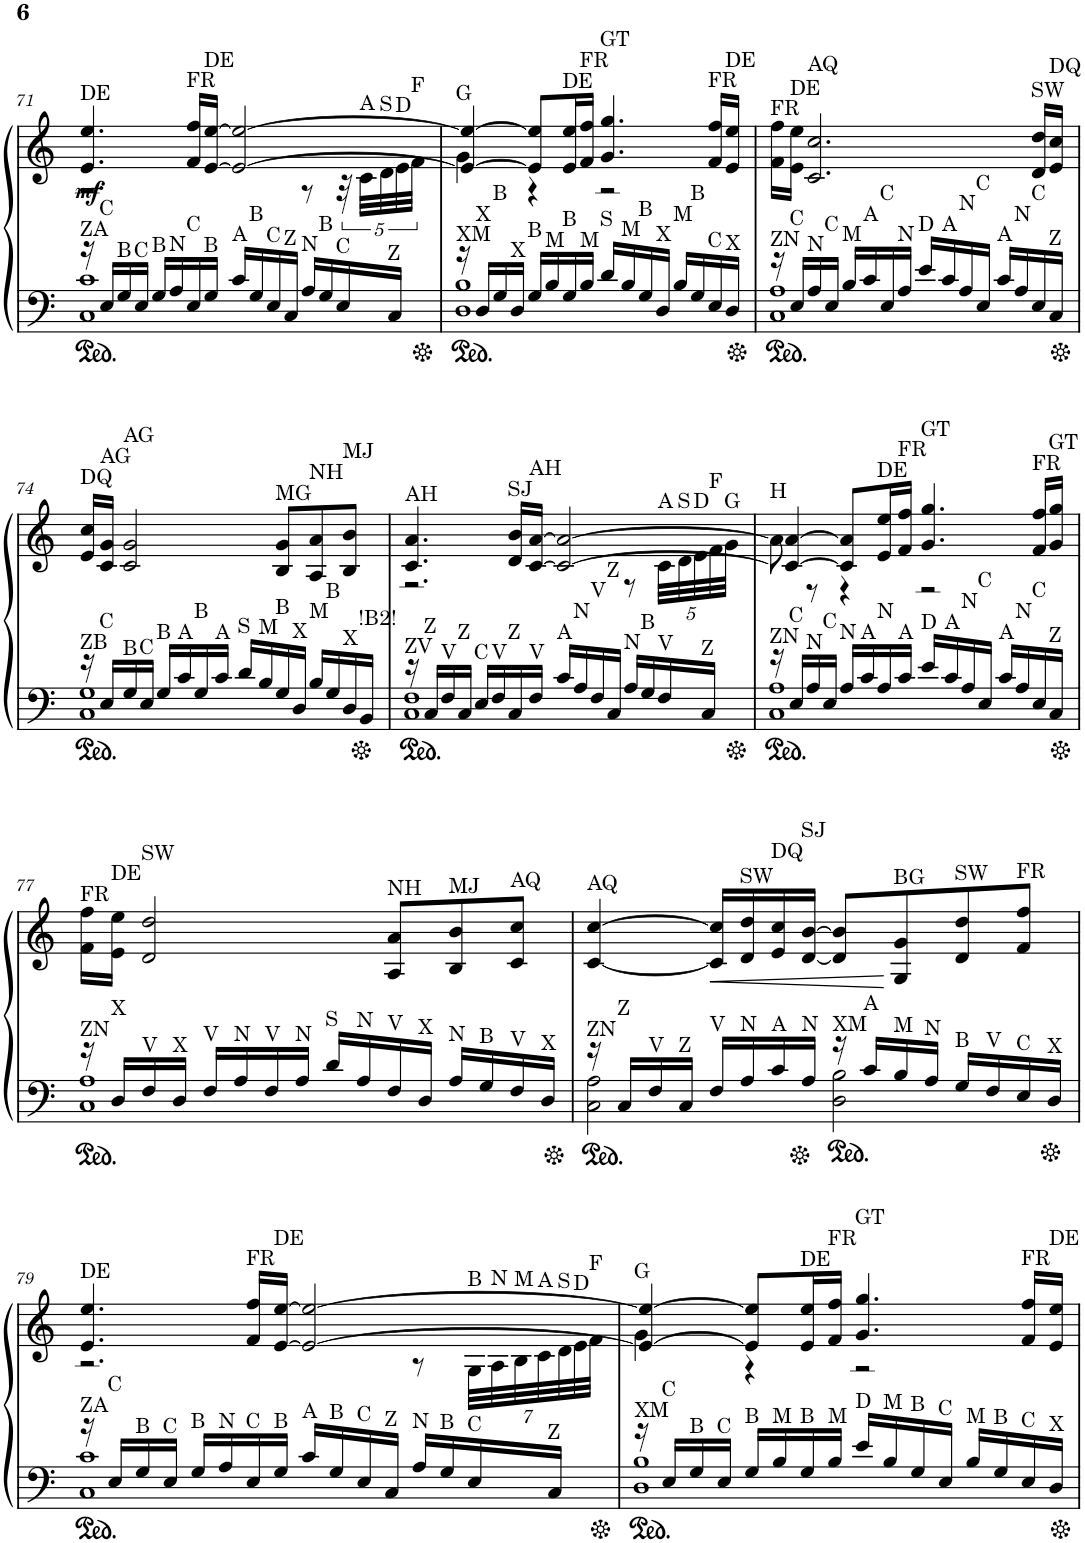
**kern	**kern	**dynam
*part1	*part1	*part1
*staff2	*staff1	*staff1/2
*I"Piano	*	*
*I'Pno.	*	*
!!LO:PB:g=z
*clefF4	*clefG2	*
*k[]	*k[]	*
*M4/4	*M4/4	*
=71	=71	=71
*^	*^	*
!	!	!LO:TX:a:t=DE	!	!
!LO:TX:a:t=ZA	!	!	!	!
!	!	!	!	!LO:DY:b
16r	1C 1c	4.e/ 4.ee/	2.r	mf
!LO:TX:a:t=C	!	!	!	!
16E/LL	.	.	.	.
!LO:TX:a:t=B	!	!	!	!
16G/	.	.	.	.
!LO:TX:a:t=C	!	!	!	!
16E/JJ	.	.	.	.
!LO:TX:a:t=B	!	!	!	!
16G/LL	.	.	.	.
!LO:TX:a:t=N	!	!	!	!
16A/	.	.	.	.
!	!	!LO:TX:a:t=FR	!	!
!LO:TX:a:t=C	!	!	!	!
16E/	.	16f/ 16ff/LL	.	.
!	!	!LO:TX:a:t=DE	!	!
!LO:TX:a:t=B	!	!	!	!
16G/JJ	.	[16e/ [16ee/JJ	.	.
!LO:TX:a:t=A	!	!	!	!
16c/LL	.	2e/_ 2ee/_	.	.
!LO:TX:a:t=B	!	!	!	!
16G/	.	.	.	.
!LO:TX:a:t=C	!	!	!	!
16E/	.	.	.	.
!LO:TX:a:t=Z	!	!	!	!
16C/JJ	.	.	.	.
!LO:TX:a:t=N	!	!	!	!
16A/LL	.	.	8r	.
!LO:TX:a:t=B	!	!	!	!
16G/	.	.	.	.
!LO:TX:a:t=C	!	!	!	!
16E/	.	.	40r	.
!	!	!	!LO:TX:a:t=A	!
.	.	.	40c\LLL	.
!	!	!	!LO:TX:a:t=S	!
.	.	.	40d\	.
!LO:TX:a:t=Z	!	!	!	!
16C/JJ	.	.	.	.
!	!	!	!LO:TX:a:t=D	!
.	.	.	40e\	.
!	!	!	!LO:TX:a:t=F	!
.	.	.	40f\JJJ	.
=72	=72	=72	=72	=72
!	!	!LO:TX:a:t=G	!	!
!LO:TX:a:t=XM	!	!	!	!
16r	1D 1B	4e/_ 4ee/_	4g\	.
!LO:TX:a:t=X	!	!	!	!
16D/LL	.	.	.	.
!LO:TX:a:t=B	!	!	!	!
16G/	.	.	.	.
!LO:TX:a:t=X	!	!	!	!
16D/JJ	.	.	.	.
!LO:TX:a:t=B	!	!	!	!
16G/LL	.	8e/] 8ee/]L	4r	.
!LO:TX:a:t=M	!	!	!	!
16B/	.	.	.	.
!	!	!LO:TX:a:t=DE	!	!
!LO:TX:a:t=B	!	!	!	!
16G/	.	16e/ 16ee/L	.	.
!	!	!LO:TX:a:t=FR	!	!
!LO:TX:a:t=M	!	!	!	!
16B/JJ	.	16f/ 16ff/JJ	.	.
!	!	!LO:TX:a:t=GT	!	!
!LO:TX:a:t=S	!	!	!	!
16d/LL	.	4.g/ 4.gg/	2r	.
!LO:TX:a:t=M	!	!	!	!
16B/	.	.	.	.
!LO:TX:a:t=B	!	!	!	!
16G/	.	.	.	.
!LO:TX:a:t=X	!	!	!	!
16D/JJ	.	.	.	.
!LO:TX:a:t=M	!	!	!	!
16B/LL	.	.	.	.
!LO:TX:a:t=B	!	!	!	!
16G/	.	.	.	.
!	!	!LO:TX:a:t=FR	!	!
!LO:TX:a:t=C	!	!	!	!
16E/	.	16f/ 16ff/LL	.	.
!	!	!LO:TX:a:t=DE	!	!
!LO:TX:a:t=X	!	!	!	!
16D/JJ	.	16e/ 16ee/JJ	.	.
*	*	*v	*v	*
=73	=73	=73	=73
!	!	!LO:TX:a:t=FR	!
!LO:TX:a:t=ZN	!	!	!
16r	1C 1A	16f\ 16ff\LL	.
!	!	!LO:TX:a:t=DE	!
!LO:TX:a:t=C	!	!	!
16E/LL	.	16e\ 16ee\JJ	.
!	!	!LO:TX:a:t=AQ	!
!LO:TX:a:t=N	!	!	!
16A/	.	2.c/ 2.cc/	.
!LO:TX:a:t=C	!	!	!
16E/JJ	.	.	.
!LO:TX:a:t=M	!	!	!
16B/LL	.	.	.
!LO:TX:a:t=A	!	!	!
16c/	.	.	.
!LO:TX:a:t=C	!	!	!
16E/	.	.	.
!LO:TX:a:t=N	!	!	!
16A/JJ	.	.	.
!LO:TX:a:t=D	!	!	!
16e/LL	.	.	.
!LO:TX:a:t=A	!	!	!
16c/	.	.	.
!LO:TX:a:t=N	!	!	!
16A/	.	.	.
!LO:TX:a:t=C	!	!	!
16E/JJ	.	.	.
!LO:TX:a:t=A	!	!	!
16c/LL	.	.	.
!LO:TX:a:t=N	!	!	!
16A/	.	.	.
!	!	!LO:TX:a:t=SW	!
!LO:TX:a:t=C	!	!	!
16E/	.	16d/ 16dd/LL	.
!	!	!LO:TX:a:t=DQ	!
!LO:TX:a:t=Z	!	!	!
16C/JJ	.	16e/ 16cc/JJ	.
!!LO:LB:g=z
=74	=74	=74	=74
!	!	!LO:TX:a:t=DQ	!
!LO:TX:a:t=ZB	!	!	!
16r	1C 1G	16e/ 16cc/LL	.
!	!	!LO:TX:a:t=AG	!
!LO:TX:a:t=C	!	!	!
16E/LL	.	16c/ 16g/JJ	.
!	!	!LO:TX:a:t=AG	!
!LO:TX:a:t=B	!	!	!
16G/	.	2c/ 2g/	.
!LO:TX:a:t=C	!	!	!
16E/JJ	.	.	.
!LO:TX:a:t=B	!	!	!
16G/LL	.	.	.
!LO:TX:a:t=A	!	!	!
16c/	.	.	.
!LO:TX:a:t=B	!	!	!
16G/	.	.	.
!LO:TX:a:t=A	!	!	!
16c/JJ	.	.	.
!LO:TX:a:t=S	!	!	!
16d/LL	.	.	.
!LO:TX:a:t=M	!	!	!
16B/	.	.	.
!	!	!LO:TX:a:t=MG	!
!LO:TX:a:t=B	!	!	!
16G/	.	8B/ 8g/L	.
!LO:TX:a:t=X	!	!	!
16D/JJ	.	.	.
!	!	!LO:TX:a:t=NH	!
!LO:TX:a:t=M	!	!	!
16B/LL	.	8A/ 8a/	.
!LO:TX:a:t=B	!	!	!
16G/	.	.	.
!	!	!LO:TX:a:t=MJ	!
!LO:TX:a:t=X	!	!	!
16D/	.	8B/ 8b/J	.
!LO:TX:a:t=!B2!	!	!	!
16BB/JJ	.	.	.
=75	=75	=75	=75
*	*	*^	*
!	!	!LO:TX:a:t=AH	!	!
!LO:TX:a:t=ZV	!	!	!	!
16r	1C 1F	4.c/ 4.a/	2.r	.
!LO:TX:a:t=Z	!	!	!	!
16C/LL	.	.	.	.
!LO:TX:a:t=V	!	!	!	!
16F/	.	.	.	.
!LO:TX:a:t=Z	!	!	!	!
16C/JJ	.	.	.	.
!LO:TX:a:t=C	!	!	!	!
16E/LL	.	.	.	.
!LO:TX:a:t=V	!	!	!	!
16F/	.	.	.	.
!	!	!LO:TX:a:t=SJ	!	!
!LO:TX:a:t=Z	!	!	!	!
16C/	.	16d/ 16b/LL	.	.
!	!	!LO:TX:a:t=AH	!	!
!LO:TX:a:t=V	!	!	!	!
16F/JJ	.	[16c/ [16a/JJ	.	.
!LO:TX:a:t=A	!	!	!	!
16c/LL	.	2c/_ 2a/_	.	.
!LO:TX:a:t=N	!	!	!	!
16A/	.	.	.	.
!LO:TX:a:t=V	!	!	!	!
16F/	.	.	.	.
!LO:TX:a:t=Z	!	!	!	!
16C/JJ	.	.	.	.
!LO:TX:a:t=N	!	!	!	!
16A/LL	.	.	8r	.
!LO:TX:a:t=B	!	!	!	!
16G/	.	.	.	.
*	*	*	*Xbrackettup	*
!	!	!	!LO:TX:a:t=A	!
!LO:TX:a:t=V	!	!	!	!
16F/	.	.	40c\LLL	.
!	!	!	!LO:TX:a:t=S	!
.	.	.	40d\	.
!	!	!	!LO:TX:a:t=D	!
.	.	.	40e\	.
!LO:TX:a:t=Z	!	!	!	!
16C/JJ	.	.	.	.
!	!	!	!LO:TX:a:t=F	!
.	.	.	40f\	.
!	!	!	!LO:TX:a:t=G	!
.	.	.	40g\JJJ	.
=76	=76	=76	=76	=76
!	!	!LO:TX:a:t=H	!	!
!LO:TX:a:t=ZN	!	!	!	!
16r	1C 1A	4c/_ 4a/_	8a\	.
!LO:TX:a:t=C	!	!	!	!
16E/LL	.	.	.	.
!LO:TX:a:t=N	!	!	!	!
16A/	.	.	8r	.
!LO:TX:a:t=C	!	!	!	!
16E/JJ	.	.	.	.
!LO:TX:a:t=N	!	!	!	!
16A/LL	.	8c/] 8a/]L	4r	.
!LO:TX:a:t=A	!	!	!	!
16c/	.	.	.	.
!	!	!LO:TX:a:t=DE	!	!
!LO:TX:a:t=N	!	!	!	!
16A/	.	16e/ 16ee/L	.	.
!	!	!LO:TX:a:t=FR	!	!
!LO:TX:a:t=A	!	!	!	!
16c/JJ	.	16f/ 16ff/JJ	.	.
!	!	!LO:TX:a:t=GT	!	!
!LO:TX:a:t=D	!	!	!	!
16e/LL	.	4.g/ 4.gg/	2r	.
!LO:TX:a:t=A	!	!	!	!
16c/	.	.	.	.
!LO:TX:a:t=N	!	!	!	!
16A/	.	.	.	.
!LO:TX:a:t=C	!	!	!	!
16E/JJ	.	.	.	.
!LO:TX:a:t=A	!	!	!	!
16c/LL	.	.	.	.
!LO:TX:a:t=N	!	!	!	!
16A/	.	.	.	.
!	!	!LO:TX:a:t=FR	!	!
!LO:TX:a:t=C	!	!	!	!
16E/	.	16f/ 16ff/LL	.	.
!	!	!LO:TX:a:t=GT	!	!
!LO:TX:a:t=Z	!	!	!	!
16C/JJ	.	16g/ 16gg/JJ	.	.
*	*	*v	*v	*
!!LO:LB:g=z
=77	=77	=77	=77
!	!	!LO:TX:a:t=FR	!
!LO:TX:a:t=ZN	!	!	!
16r	1C 1A	16f\ 16ff\LL	.
!	!	!LO:TX:a:t=DE	!
!LO:TX:a:t=X	!	!	!
16D/LL	.	16e\ 16ee\JJ	.
!	!	!LO:TX:a:t=SW	!
!LO:TX:a:t=V	!	!	!
16F/	.	2d/ 2dd/	.
!LO:TX:a:t=X	!	!	!
16D/JJ	.	.	.
!LO:TX:a:t=V	!	!	!
16F/LL	.	.	.
!LO:TX:a:t=N	!	!	!
16A/	.	.	.
!LO:TX:a:t=V	!	!	!
16F/	.	.	.
!LO:TX:a:t=N	!	!	!
16A/JJ	.	.	.
!LO:TX:a:t=S	!	!	!
16d/LL	.	.	.
!LO:TX:a:t=N	!	!	!
16A/	.	.	.
!	!	!LO:TX:a:t=NH	!
!LO:TX:a:t=V	!	!	!
16F/	.	8A/ 8a/L	.
!LO:TX:a:t=X	!	!	!
16D/JJ	.	.	.
!	!	!LO:TX:a:t=MJ	!
!LO:TX:a:t=N	!	!	!
16A/LL	.	8B/ 8b/	.
!LO:TX:a:t=B	!	!	!
16G/	.	.	.
!	!	!LO:TX:a:t=AQ	!
!LO:TX:a:t=V	!	!	!
16F/	.	8c/ 8cc/J	.
!LO:TX:a:t=X	!	!	!
16D/JJ	.	.	.
=78	=78	=78	=78
!	!	!LO:TX:a:t=AQ	!
!LO:TX:a:t=ZN	!	!	!
16r	2C\ 2A\	[4c/ [4cc/	.
!LO:TX:a:t=Z	!	!	!
16C/LL	.	.	.
!LO:TX:a:t=V	!	!	!
16F/	.	.	.
!LO:TX:a:t=Z	!	!	!
16C/JJ	.	.	.
!LO:TX:a:t=V	!	!	!
!	!	!	!LO:HP:b
16F/LL	.	16c/] 16cc/]LL	<
!	!	!LO:TX:a:t=SW	!
!LO:TX:a:t=N	!	!	!
16A/	.	16d/ 16dd/	.
!	!	!LO:TX:a:t=DQ	!
!LO:TX:a:t=A	!	!	!
16c/	.	16e/ 16cc/	.
!	!	!LO:TX:a:t=SJ	!
!LO:TX:a:t=N	!	!	!
16A/JJ	.	[16d/ [16b/JJ	.
!LO:TX:a:t=XM	!	!	!
16r	2D\ 2B\	8d/] 8b/]L	.
!LO:TX:a:t=A	!	!	!
16c/LL	.	.	.
!	!	!LO:TX:a:t=BG	!
!LO:TX:a:t=M	!	!	!
16B/	.	8G/ 8g/	[
!LO:TX:a:t=N	!	!	!
16A/JJ	.	.	.
!	!	!LO:TX:a:t=SW	!
!LO:TX:a:t=B	!	!	!
16G/LL	.	8d/ 8dd/	.
!LO:TX:a:t=V	!	!	!
16F/	.	.	.
!	!	!LO:TX:a:t=FR	!
!LO:TX:a:t=C	!	!	!
16E/	.	8f/ 8ff/J	.
!LO:TX:a:t=X	!	!	!
16D/JJ	.	.	.
!!LO:LB:g=z
=79	=79	=79	=79
*	*	*^	*
!	!	!LO:TX:a:t=DE	!	!
!LO:TX:a:t=ZA	!	!	!	!
16r	1C 1c	4.e/ 4.ee/	2.r	.
!LO:TX:a:t=C	!	!	!	!
16E/LL	.	.	.	.
!LO:TX:a:t=B	!	!	!	!
16G/	.	.	.	.
!LO:TX:a:t=C	!	!	!	!
16E/JJ	.	.	.	.
!LO:TX:a:t=B	!	!	!	!
16G/LL	.	.	.	.
!LO:TX:a:t=N	!	!	!	!
16A/	.	.	.	.
!	!	!LO:TX:a:t=FR	!	!
!LO:TX:a:t=C	!	!	!	!
16E/	.	16f/ 16ff/LL	.	.
!	!	!LO:TX:a:t=DE	!	!
!LO:TX:a:t=B	!	!	!	!
16G/JJ	.	[16e/ [16ee/JJ	.	.
!LO:TX:a:t=A	!	!	!	!
16c/LL	.	2e/_ 2ee/_	.	.
!LO:TX:a:t=B	!	!	!	!
16G/	.	.	.	.
!LO:TX:a:t=C	!	!	!	!
16E/	.	.	.	.
!LO:TX:a:t=Z	!	!	!	!
16C/JJ	.	.	.	.
!LO:TX:a:t=N	!	!	!	!
16A/LL	.	.	8r	.
!LO:TX:a:t=B	!	!	!	!
16G/	.	.	.	.
!	!	!	!LO:TX:a:t=B	!
!LO:TX:a:t=C	!	!	!	!
16E/	.	.	56G\LLL	.
!	!	!	!LO:TX:a:t=N	!
.	.	.	56A\	.
!	!	!	!LO:TX:a:t=M	!
.	.	.	56B\	.
!	!	!	!LO:TX:a:t=A	!
.	.	.	56c\	.
!LO:TX:a:t=Z	!	!	!	!
16C/JJ	.	.	.	.
!	!	!	!LO:TX:a:t=S	!
.	.	.	56d\	.
!	!	!	!LO:TX:a:t=D	!
.	.	.	56e\	.
!	!	!	!LO:TX:a:t=F	!
.	.	.	56f\JJJ	.
=80	=80	=80	=80	=80
!	!	!LO:TX:a:t=G	!	!
!LO:TX:a:t=XM	!	!	!	!
16r	1D 1B	4e/_ 4ee/_	4g\	.
!LO:TX:a:t=C	!	!	!	!
16E/LL	.	.	.	.
!LO:TX:a:t=B	!	!	!	!
16G/	.	.	.	.
!LO:TX:a:t=C	!	!	!	!
16E/JJ	.	.	.	.
!LO:TX:a:t=B	!	!	!	!
16G/LL	.	8e/] 8ee/]L	4r	.
!LO:TX:a:t=M	!	!	!	!
16B/	.	.	.	.
!	!	!LO:TX:a:t=DE	!	!
!LO:TX:a:t=B	!	!	!	!
16G/	.	16e/ 16ee/L	.	.
!	!	!LO:TX:a:t=FR	!	!
!LO:TX:a:t=M	!	!	!	!
16B/JJ	.	16f/ 16ff/JJ	.	.
!	!	!LO:TX:a:t=GT	!	!
!LO:TX:a:t=D	!	!	!	!
16e/LL	.	4.g/ 4.gg/	2r	.
!LO:TX:a:t=M	!	!	!	!
16B/	.	.	.	.
!LO:TX:a:t=B	!	!	!	!
16G/	.	.	.	.
!LO:TX:a:t=C	!	!	!	!
16E/JJ	.	.	.	.
!LO:TX:a:t=M	!	!	!	!
16B/LL	.	.	.	.
!LO:TX:a:t=B	!	!	!	!
16G/	.	.	.	.
!	!	!LO:TX:a:t=FR	!	!
!LO:TX:a:t=C	!	!	!	!
16E/	.	16f/ 16ff/LL	.	.
!	!	!LO:TX:a:t=DE	!	!
!LO:TX:a:t=X	!	!	!	!
16D/JJ	.	16e/ 16ee/JJ	.	.
*v	*v	*	*	*
*	*v	*v	*
=	=	=
*-	*-	*-
